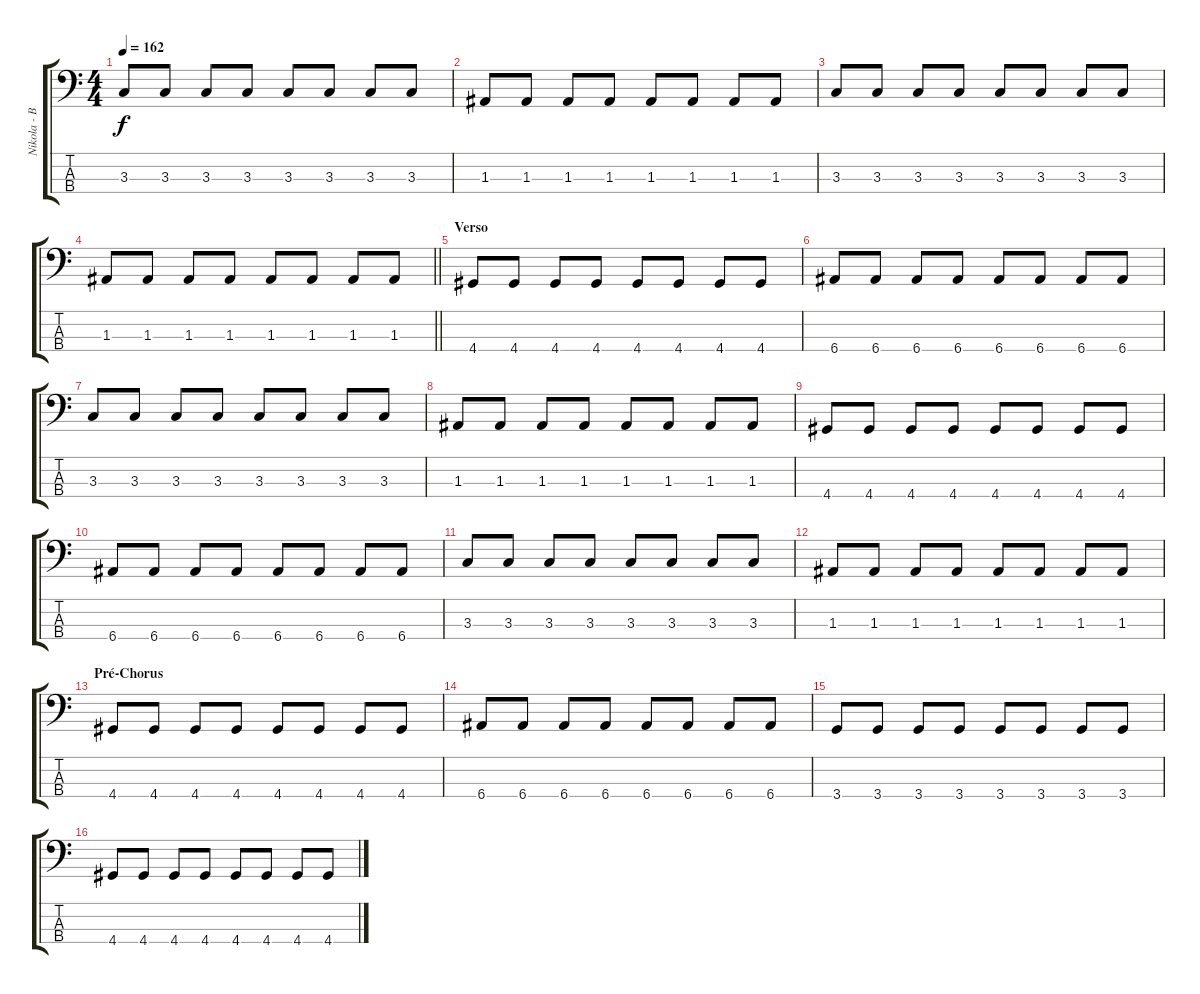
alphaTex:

\track ("Nikola - Bass" "Nikola - B") {instrument electricbasspick}
\staff {score tabs}
\tuning (G2 D2 A1 E1) {hide}
\ts (4 4)
\tempo 162
\clef f4
\ks c
3.3.8{dy f} 3.3.8 3.3.8 3.3.8 3.3.8 3.3.8 3.3.8 3.3.8 |
1.3.8 1.3.8 1.3.8 1.3.8 1.3.8 1.3.8 1.3.8 1.3.8 |
3.3.8 3.3.8 3.3.8 3.3.8 3.3.8 3.3.8 3.3.8 3.3.8 |
\barLineRight lightlight
1.3.8 1.3.8 1.3.8 1.3.8 1.3.8 1.3.8 1.3.8 1.3.8 |
\section ("" "Verso")
4.4.8 4.4.8 4.4.8 4.4.8 4.4.8 4.4.8 4.4.8 4.4.8 |
6.4.8 6.4.8 6.4.8 6.4.8 6.4.8 6.4.8 6.4.8 6.4.8 |
3.3.8 3.3.8 3.3.8 3.3.8 3.3.8 3.3.8 3.3.8 3.3.8 |
1.3.8 1.3.8 1.3.8 1.3.8 1.3.8 1.3.8 1.3.8 1.3.8 |
4.4.8 4.4.8 4.4.8 4.4.8 4.4.8 4.4.8 4.4.8 4.4.8 |
6.4.8 6.4.8 6.4.8 6.4.8 6.4.8 6.4.8 6.4.8 6.4.8 |
3.3.8 3.3.8 3.3.8 3.3.8 3.3.8 3.3.8 3.3.8 3.3.8 |
1.3.8 1.3.8 1.3.8 1.3.8 1.3.8 1.3.8 1.3.8 1.3.8 |
\section ("" "Pré-Chorus")
4.4.8 4.4.8 4.4.8 4.4.8 4.4.8 4.4.8 4.4.8 4.4.8 |
6.4.8 6.4.8 6.4.8 6.4.8 6.4.8 6.4.8 6.4.8 6.4.8 |
3.4.8 3.4.8 3.4.8 3.4.8 3.4.8 3.4.8 3.4.8 3.4.8 |
4.4.8 4.4.8 4.4.8 4.4.8 4.4.8 4.4.8 4.4.8 4.4.8
